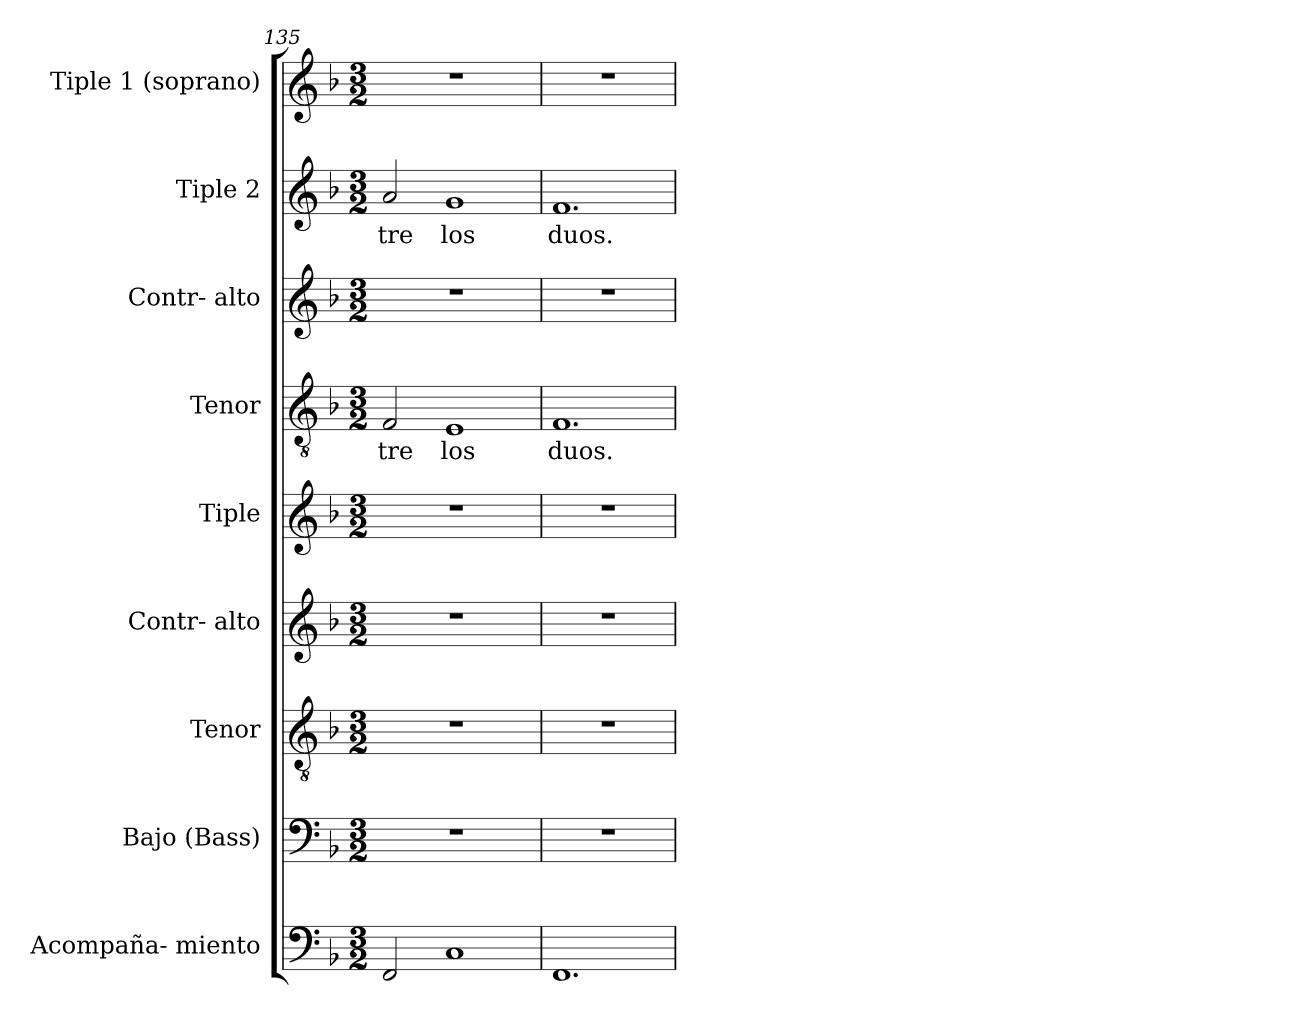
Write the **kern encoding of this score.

**kern	**kern	**kern	**kern	**kern	**kern	**text	**kern	**kern	**text	**kern
*part9	*part8	*part7	*part6	*part5	*part4	*part4	*part3	*part2	*part2	*part1
*staff9	*staff8	*staff7	*staff6	*staff5	*staff4	*staff4	*staff3	*staff2	*staff2	*staff1
*I"Acompaña- miento	*I"Bajo (Bass)	*I"Tenor	*I"Contr- alto	*I"Tiple	*I"Tenor	*	*I"Contr- alto	*I"Tiple 2	*	*I"Tiple 1 (soprano)
*	*I'B.	*I'T.	*I'A.	*	*I'T.	*	*I'A.	*	*	*I'S.
!!LO:LB:g=z
*clefF4	*clefF4	*clefGv2	*clefG2	*clefG2	*clefGv2	*	*clefG2	*clefG2	*	*clefG2
*	*	*ITrd7c12	*	*	*ITrd7c12	*	*	*	*	*
*k[b-]	*k[b-]	*k[b-]	*k[b-]	*k[b-]	*k[b-]	*	*k[b-]	*k[b-]	*	*k[b-]
*F:	*F:	*F:	*F:	*F:	*F:	*	*F:	*F:	*	*F:
*M3/2	*M3/2	*M3/2	*M3/2	*M3/2	*M3/2	*	*M3/2	*M3/2	*	*M3/2
=135	=135	=135	=135	=135	=135	=135	=135	=135	=135	=135
!	!LO:N:vis=1	!LO:N:vis=1	!LO:N:vis=1	!LO:N:vis=1	!	!	!	!	!	!
!	!	!	!	!	!	!LO:LY:b:color=#000000	!LO:N:vis=1	!	!	!
!	!	!	!	!	!	!	!	!	!LO:LY:b:color=#000000	!LO:N:vis=1
2FFi/	1.r	1.r	1.r	1.r	2FFi/	-tre	1.r	2ai/	-tre	1.r
!	!	!	!	!	!	!LO:LY:b:color=#000000	!	!	!	!
!	!	!	!	!	!	!	!	!	!LO:LY:b:color=#000000	!
1Ci	.	.	.	.	1EEi	los	.	1gi	los	.
=136	=136	=136	=136	=136	=136	=136	=136	=136	=136	=136
!	!LO:N:vis=1	!LO:N:vis=1	!LO:N:vis=1	!LO:N:vis=1	!	!	!	!	!	!
!	!	!	!	!	!	!LO:LY:b:color=#000000	!LO:N:vis=1	!	!	!
!	!	!	!	!	!	!	!	!	!LO:LY:b:color=#000000	!LO:N:vis=1
1.FFi	1.r	1.r	1.r	1.r	1.FFi	duos.	1.r	1.fi	duos.	1.r
=	=	=	=	=	=	=	=	=	=	=
*-	*-	*-	*-	*-	*-	*-	*-	*-	*-	*-
